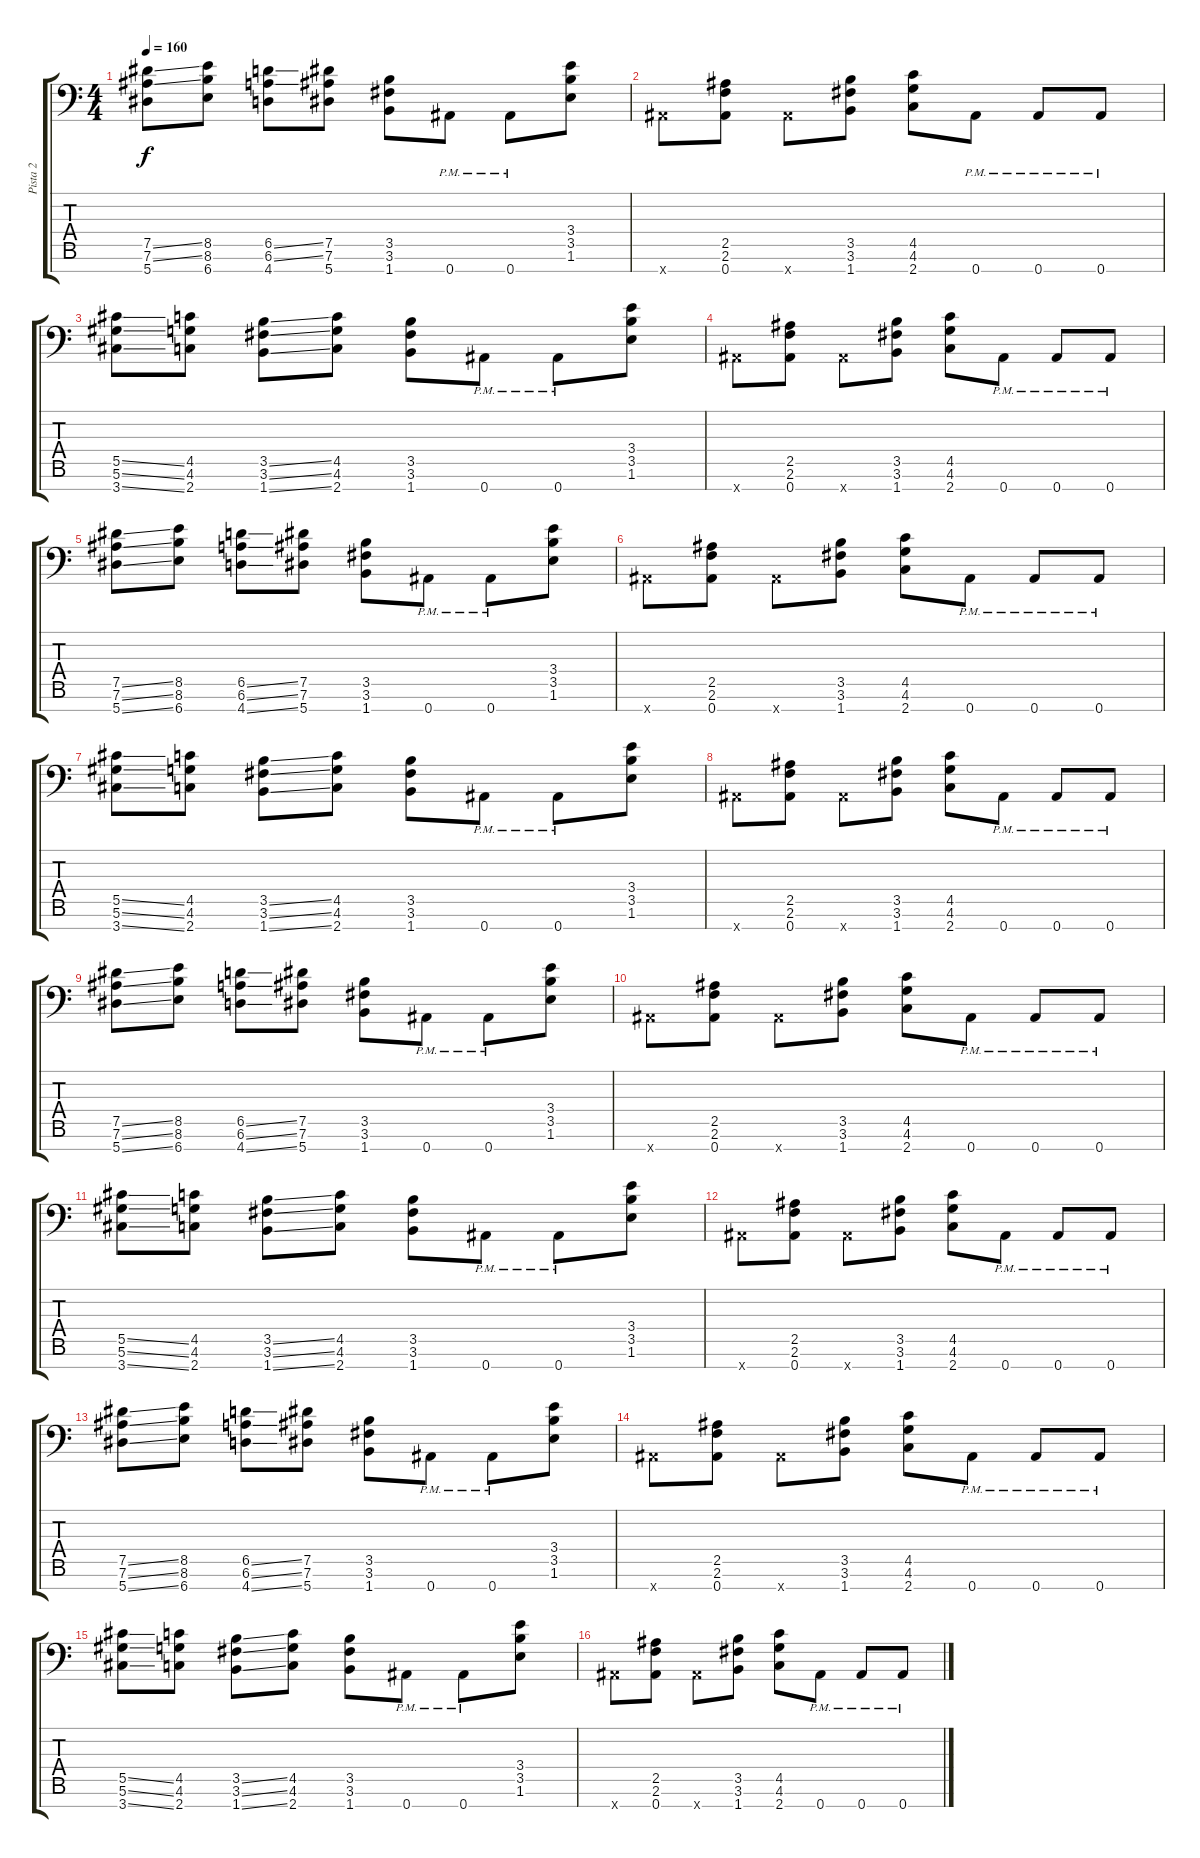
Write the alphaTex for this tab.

\track ("Pista 2" "Pista 2") {instrument distortionguitar}
\staff {score tabs}
\tuning (Eb4 Bb3 Gb3 Db3 Ab2 Eb2 Bb1) {hide}
\ts (4 4)
\tempo 160
\clef f4
\ks c
(7.5{ss} 7.6{ss} 5.7).8{dy f} (8.5 8.6 6.7).8 (6.5{ss} 6.6{ss} 4.7).8 (7.5 7.6 5.7).8 (3.5 3.6 1.7).8 0.7{pm}.8 0.7{pm}.8 (3.4 3.5 1.6).8 |
0.7{x}.8 (2.5 2.6 0.7).8 0.7{x}.8 (3.5 3.6 1.7).8 (4.5 4.6 2.7).8 0.7{pm}.8 0.7{pm}.8 0.7{pm}.8 |
(5.5{ss} 5.6{ss} 3.7{ss}).8 (4.5 4.6 2.7).8 (3.5{ss} 3.6{ss} 1.7{ss}).8 (4.5 4.6 2.7).8 (3.5 3.6 1.7).8 0.7{pm}.8 0.7{pm}.8 (3.4 3.5 1.6).8 |
0.7{x}.8 (2.5 2.6 0.7).8 0.7{x}.8 (3.5 3.6 1.7).8 (4.5 4.6 2.7).8 0.7{pm}.8 0.7{pm}.8 0.7{pm}.8 |
(7.5{ss} 7.6{ss} 5.7{ss}).8 (8.5 8.6 6.7).8 (6.5{ss} 6.6{ss} 4.7{ss}).8 (7.5 7.6 5.7).8 (3.5 3.6 1.7).8 0.7{pm}.8 0.7{pm}.8 (3.4 3.5 1.6).8 |
0.7{x}.8 (2.5 2.6 0.7).8 0.7{x}.8 (3.5 3.6 1.7).8 (4.5 4.6 2.7).8 0.7{pm}.8 0.7{pm}.8 0.7{pm}.8 |
(5.5{ss} 5.6{ss} 3.7{ss}).8 (4.5 4.6 2.7).8 (3.5{ss} 3.6{ss} 1.7{ss}).8 (4.5 4.6 2.7).8 (3.5 3.6 1.7).8 0.7{pm}.8 0.7{pm}.8 (3.4 3.5 1.6).8 |
0.7{x}.8 (2.5 2.6 0.7).8 0.7{x}.8 (3.5 3.6 1.7).8 (4.5 4.6 2.7).8 0.7{pm}.8 0.7{pm}.8 0.7{pm}.8 |
(7.5{ss} 7.6{ss} 5.7{ss}).8 (8.5 8.6 6.7).8 (6.5{ss} 6.6{ss} 4.7{ss}).8 (7.5 7.6 5.7).8 (3.5 3.6 1.7).8 0.7{pm}.8 0.7{pm}.8 (3.4 3.5 1.6).8 |
0.7{x}.8 (2.5 2.6 0.7).8 0.7{x}.8 (3.5 3.6 1.7).8 (4.5 4.6 2.7).8 0.7{pm}.8 0.7{pm}.8 0.7{pm}.8 |
(5.5{ss} 5.6{ss} 3.7{ss}).8 (4.5 4.6 2.7).8 (3.5{ss} 3.6{ss} 1.7{ss}).8 (4.5 4.6 2.7).8 (3.5 3.6 1.7).8 0.7{pm}.8 0.7{pm}.8 (3.4 3.5 1.6).8 |
0.7{x}.8 (2.5 2.6 0.7).8 0.7{x}.8 (3.5 3.6 1.7).8 (4.5 4.6 2.7).8 0.7{pm}.8 0.7{pm}.8 0.7{pm}.8 |
(7.5{ss} 7.6{ss} 5.7{ss}).8 (8.5 8.6 6.7).8 (6.5{ss} 6.6{ss} 4.7{ss}).8 (7.5 7.6 5.7).8 (3.5 3.6 1.7).8 0.7{pm}.8 0.7{pm}.8 (3.4 3.5 1.6).8 |
0.7{x}.8 (2.5 2.6 0.7).8 0.7{x}.8 (3.5 3.6 1.7).8 (4.5 4.6 2.7).8 0.7{pm}.8 0.7{pm}.8 0.7{pm}.8 |
(5.5{ss} 5.6{ss} 3.7{ss}).8 (4.5 4.6 2.7).8 (3.5{ss} 3.6{ss} 1.7{ss}).8 (4.5 4.6 2.7).8 (3.5 3.6 1.7).8 0.7{pm}.8 0.7{pm}.8 (3.4 3.5 1.6).8 |
0.7{x}.8 (2.5 2.6 0.7).8 0.7{x}.8 (3.5 3.6 1.7).8 (4.5 4.6 2.7).8 0.7{pm}.8 0.7{pm}.8 0.7{pm}.8
